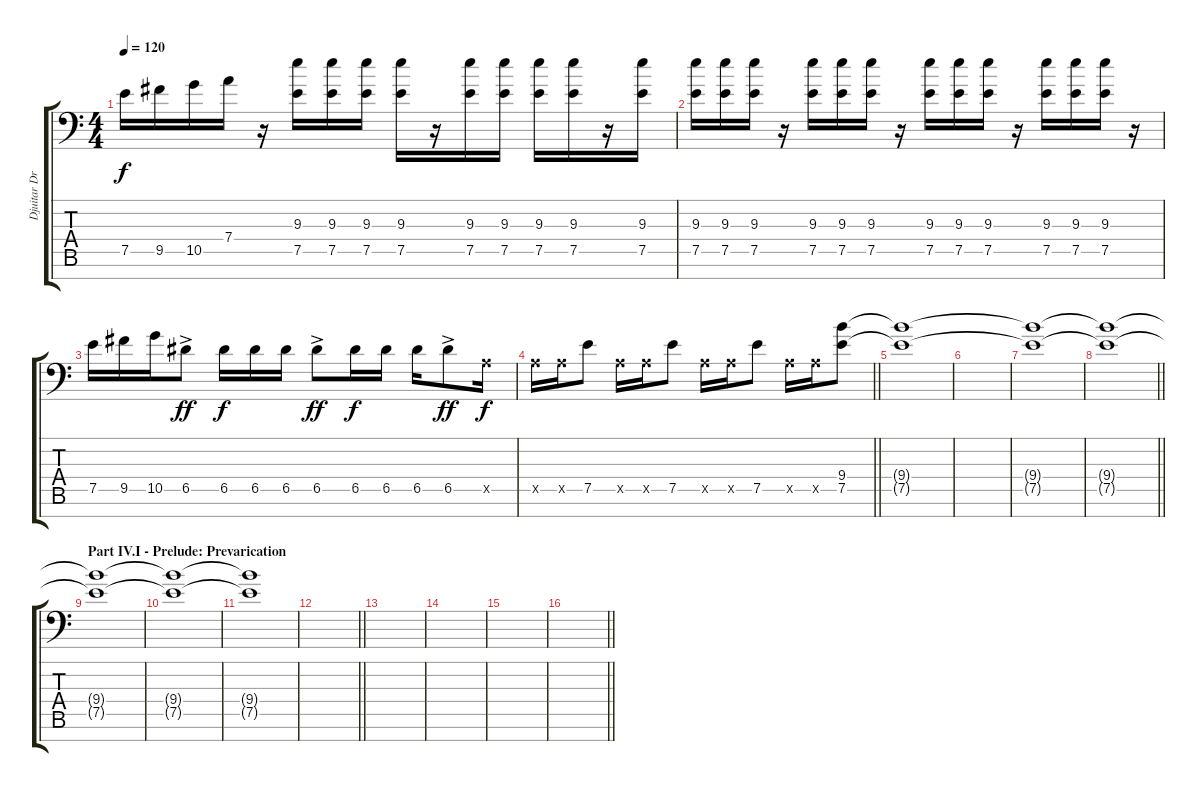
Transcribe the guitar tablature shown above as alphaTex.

\track ("Djuitar Dropped A" "Djuitar Dr") {instrument distortionguitar}
\staff {score tabs}
\tuning (E4 B3 G3 D3 A2 E2 A1) {hide}
\ts (4 4)
\tempo 120
\clef f4
\ks c
7.5.16{dy f} 9.5.16 10.5.16 7.4.16 r.16 (9.3 7.5).16 (9.3 7.5).16 (9.3 7.5).16 (9.3 7.5).16 r.16 (9.3 7.5).16 (9.3 7.5).16 (9.3 7.5).16 (9.3 7.5).16 r.16 (9.3 7.5).16 |
(9.3 7.5).16 (9.3 7.5).16 (9.3 7.5).16 r.16 (9.3 7.5).16 (9.3 7.5).16 (9.3 7.5).16 r.16 (9.3 7.5).16 (9.3 7.5).16 (9.3 7.5).16 r.16 (9.3 7.5).16 (9.3 7.5).16 (9.3 7.5).16 r.16 |
7.5.16 9.5.16 10.5.16 6.5{ac}.8{dy ff} 6.5.16{dy f} 6.5.16 6.5.16 6.5{ac}.8{dy ff} 6.5.16{dy f} 6.5.16 6.5.16 6.5{ac}.8{dy ff} 0.5{x}.16{dy f} |
\barLineRight lightlight
0.5{x}.16 0.5{x}.16 7.5.8 0.5{x}.16 0.5{x}.16 7.5.8 0.5{x}.16 0.5{x}.16 7.5.8 0.5{x}.16 0.5{x}.16 (9.4 7.5).8 |
\section ("" "")
(9.4{t} 7.5{t}).1 |
|
(9.4{t} 7.5{t}).1{volume 0} |
\barLineRight lightlight
(9.4{t} 7.5{t}).1 |
\section ("" "Part IV.I - Prelude: Prevarication")
(9.4{t} 7.5{t}).1 |
(9.4{t} 7.5{t}).1 |
(9.4{t} 7.5{t}).1 |
\barLineRight lightlight
|
|
|
|
\barLineRight lightlight
